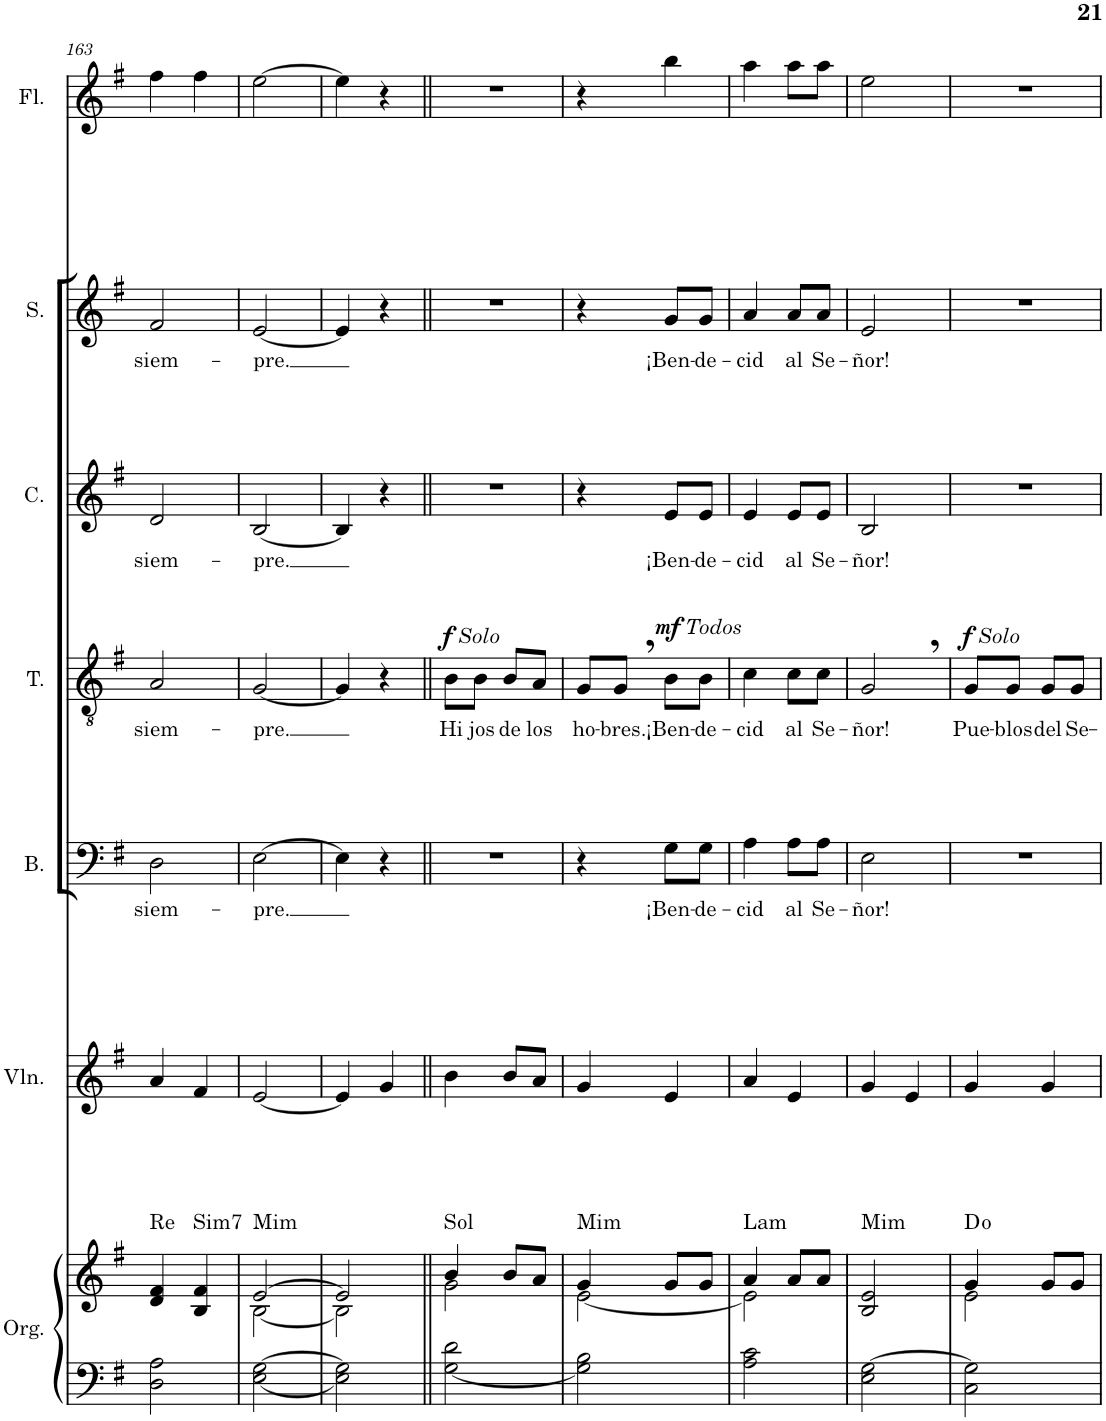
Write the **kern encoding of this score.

**kern	**kern	**harte	**kern	**kern	**text	**kern	**text	**dynam	**kern	**text	**kern	**text	**kern
*part7	*part7	*part7	*part6	*part5	*part5	*part4	*part4	*part4	*part3	*part3	*part2	*part2	*part1
*staff8	*staff7	*	*staff6	*staff5	*staff5	*staff4	*staff4	*staff4	*staff3	*staff3	*staff2	*staff2	*staff1
*I"Órgano	*	*	*I"Violín	*I"Bajo	*	*I"Tenor	*	*	*I"Contralto	*	*I"Soprano	*	*I"Flauta
*	*	*	*I'Vln.	*I'B.	*	*I'T.	*	*	*I'C.	*	*I'S.	*	*I'Fl.
!!LO:PB:g=z
*clefF4	*clefG2	*	*clefG2	*clefF4	*	*clefGv2	*	*	*clefG2	*	*clefG2	*	*clefG2
*k[f#]	*k[f#]	*	*k[f#]	*k[f#]	*	*k[f#]	*	*	*k[f#]	*	*k[f#]	*	*k[f#]
*M2/4	*M2/4	*	*M2/4	*M2/4	*	*M2/4	*	*	*M2/4	*	*M2/4	*	*M2/4
=163	=163	=163	=163	=163	=163	=163	=163	=163	=163	=163	=163	=163	=163
!	!	!LO:H:kt=Re	!	!	!LO:LY:b	!	!LO:LY:b	!	!	!LO:LY:b	!	!LO:LY:b	!
2D\ 2A\	4d/ 4f#/	N	4a/	2D\	siem-	2A/	siem-	.	2d/	siem-	2f#/	siem-	4ff#\
!	!	!LO:H:kt=Sim7	!	!	!	!	!	!	!	!	!	!	!
.	4B/ 4f#/	N	4f#/	.	.	.	.	.	.	.	.	.	4ff#\
=164	=164	=164	=164	=164	=164	=164	=164	=164	=164	=164	=164	=164	=164
*	*^	*	*	*	*	*	*	*	*	*	*	*	*
!	!	!	!LO:H:kt=Mim	!	!	!LO:LY:b	!	!LO:LY:b	!	!	!LO:LY:b	!	!LO:LY:b	!
[2E\ [2G\	[2e/	[2B\	N	[2e/	[2E\	-pre.	[2G/	-pre.	.	[2B/	-pre.	[2e/	-pre.	[2ee\
=165	=165	=165	=165	=165	=165	=165	=165	=165	=165	=165	=165	=165	=165	=165
2E\] 2G\]	2e/]	2B\]	.	4e/]	4E\]	.	4G/]	.	.	4B/]	.	4e/]	.	4ee\]
.	.	.	.	4g/	4r	.	4r	.	.	4r	.	4r	.	4r
=166||	=166||	=166||	=166||	=166||	=166||	=166||	=166||	=166||	=166||	=166||	=166||	=166||	=166||	=166||
!	!	!	!	!	!	!	!LO:TX:a:i:t=Solo	!	!	!	!	!	!	!
!	!	!	!LO:H:kt=Sol	!	!	!	!	!LO:LY:b	!LO:DY:a	!	!	!	!	!
[2G\ 2d\	4b/	2g\	N	4b\	2r	.	8B\L	Hi	f	2r	.	2r	.	2r
!	!	!	!	!	!	!	!	!LO:LY:b	!	!	!	!	!	!
.	.	.	.	.	.	.	8B\J	jos	.	.	.	.	.	.
!	!	!	!	!	!	!	!	!LO:LY:b	!	!	!	!	!	!
.	8b/L	.	.	8b/L	.	.	8B/L	de	.	.	.	.	.	.
!	!	!	!	!	!	!	!	!LO:LY:b	!	!	!	!	!	!
.	8a/J	.	.	8a/J	.	.	8A/J	los	.	.	.	.	.	.
=167	=167	=167	=167	=167	=167	=167	=167	=167	=167	=167	=167	=167	=167	=167
!	!	!	!LO:H:kt=Mim	!	!	!	!	!LO:LY:b	!	!	!	!	!	!
2G\] 2B\	4g/	[2e\	N	4g/	4r	.	8G/L	ho-	.	4r	.	4r	.	4r
!	!	!	!	!	!	!	!	!LO:LY:b	!	!	!	!	!	!
.	.	.	.	.	.	.	8G,/J	-bres.	.	.	.	.	.	.
!	!	!	!	!	!	!	!LO:TX:a:i:t=Todos	!	!	!	!	!	!	!
!	!	!	!	!	!	!LO:LY:b	!	!LO:LY:b	!LO:DY:a	!	!LO:LY:b	!	!LO:LY:b	!
.	8g/L	.	.	4e/	8G\L	¡Ben-	8B\L	¡Ben-	mf	8e/L	¡Ben-	8g/L	¡Ben-	4bb\
!	!	!	!	!	!	!LO:LY:b	!	!LO:LY:b	!	!	!LO:LY:b	!	!LO:LY:b	!
.	8g/J	.	.	.	8G\J	-de-	8B\J	-de-	.	8e/J	-de-	8g/J	-de-	.
=168	=168	=168	=168	=168	=168	=168	=168	=168	=168	=168	=168	=168	=168	=168
!	!	!	!LO:H:kt=Lam	!	!	!LO:LY:b	!	!LO:LY:b	!	!	!LO:LY:b	!	!LO:LY:b	!
2A\ 2c\	4a/	2e\]	N	4a/	4A\	-cid	4c\	-cid	.	4e/	-cid	4a/	-cid	4aa\
!	!	!	!	!	!	!LO:LY:b	!	!LO:LY:b	!	!	!LO:LY:b	!	!LO:LY:b	!
.	8a/L	.	.	4e/	8A\L	al	8c\L	al	.	8e/L	al	8a/L	al	8aa\L
!	!	!	!	!	!	!LO:LY:b	!	!LO:LY:b	!	!	!LO:LY:b	!	!LO:LY:b	!
.	8a/J	.	.	.	8A\J	Se-	8c\J	Se-	.	8e/J	Se-	8a/J	Se-	8aa\J
*	*v	*v	*	*	*	*	*	*	*	*	*	*	*	*
=169	=169	=169	=169	=169	=169	=169	=169	=169	=169	=169	=169	=169	=169
!	!	!LO:H:kt=Mim	!	!	!LO:LY:b	!	!LO:LY:b	!	!	!LO:LY:b	!	!LO:LY:b	!
2E\ [2G\	2B/ 2e/	N	4g/	2E\	-ñor!	2G,/	-ñor!	.	2B/	-ñor!	2e/	-ñor!	2ee\
.	.	.	4e/	.	.	.	.	.	.	.	.	.	.
=170	=170	=170	=170	=170	=170	=170	=170	=170	=170	=170	=170	=170	=170
*	*^	*	*	*	*	*	*	*	*	*	*	*	*
!	!	!	!	!	!	!	!LO:TX:a:i:t=Solo	!	!	!	!	!	!	!
!	!	!	!	!	!	!	!	!LO:LY:b	!LO:DY:a	!	!	!	!	!
2C\ 2G\]	4g/	2e\	D:dim	4g/	2r	.	8G/L	Pue-	f	2r	.	2r	.	2r
!	!	!	!	!	!	!	!	!LO:LY:b	!	!	!	!	!	!
.	.	.	.	.	.	.	8G/J	-blos	.	.	.	.	.	.
!	!	!	!	!	!	!	!	!LO:LY:b	!	!	!	!	!	!
.	8g/L	.	.	4g/	.	.	8G/L	del	.	.	.	.	.	.
!	!	!	!	!	!	!	!	!LO:LY:b	!	!	!	!	!	!
.	8g/J	.	.	.	.	.	8G/J	Se-	.	.	.	.	.	.
*	*v	*v	*	*	*	*	*	*	*	*	*	*	*	*
=	=	=	=	=	=	=	=	=	=	=	=	=	=
*-	*-	*-	*-	*-	*-	*-	*-	*-	*-	*-	*-	*-	*-
